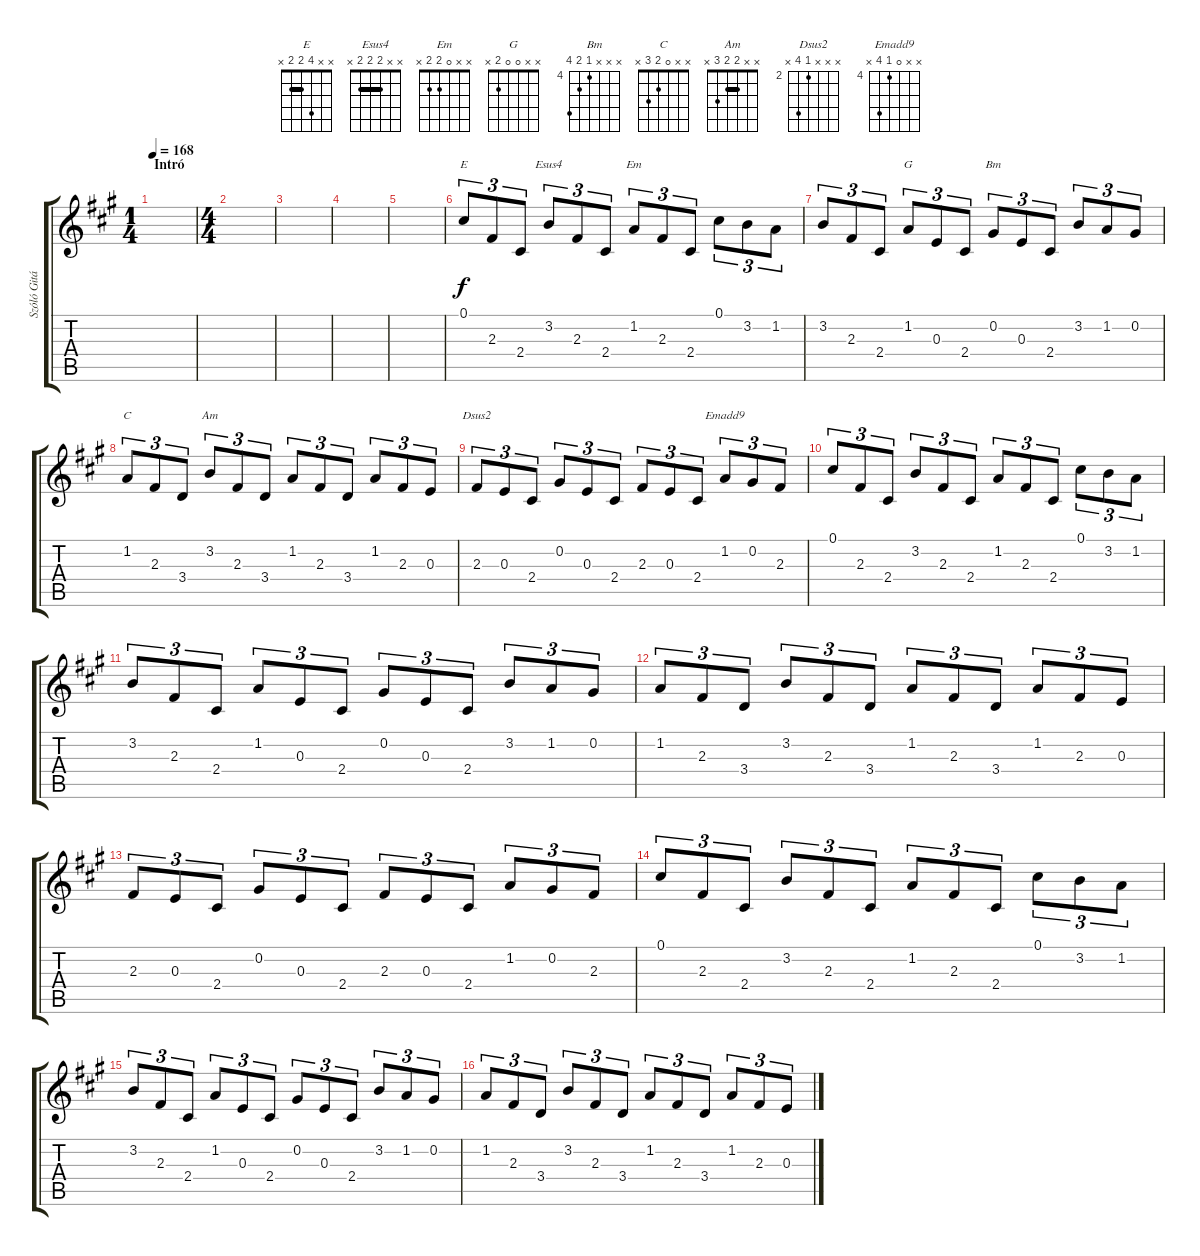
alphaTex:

\track ("Szóló Gitár" "Szóló Gitá") {instrument overdrivenguitar}
\staff {score tabs}
\tuning (Db4 Ab3 E3 B2 Gb2 Db2) {hide}
\chord ("E" x x 4 2 2 x) {barre 2}
\chord ("Esus4" x x 2 2 2 x) {barre 2}
\chord ("Em" x x 0 2 2 x)
\chord ("G" x x 0 0 2 x)
\chord ("Bm" x x x 4 5 7) {firstfret 4}
\chord ("C" x x 0 2 3 x)
\chord ("Am" x x 2 2 3 x) {barre 2}
\chord ("Dsus2" x x x 2 5 x) {firstfret 2}
\chord ("Emadd9" x x 0 4 7 x) {firstfret 4}
\ts (1 4)
\section ("" "Intró")
\tempo 168
\tempo 100
\tempo 168
\clef g2
\ks f#minor
|
\ts (4 4)
|
|
|
|
0.1.8{tu (3 2) ch "E"} 2.3.8{tu (3 2)} 2.4.8{tu (3 2)} 3.2.8{tu (3 2) ch "Esus4"} 2.3.8{tu (3 2)} 2.4.8{tu (3 2)} 1.2.8{tu (3 2) ch "Em"} 2.3.8{tu (3 2)} 2.4.8{tu (3 2)} 0.1.8{tu (3 2)} 3.2.8{tu (3 2)} 1.2.8{tu (3 2)} |
3.2.8{tu (3 2)} 2.3.8{tu (3 2)} 2.4.8{tu (3 2)} 1.2.8{tu (3 2) ch "G"} 0.3.8{tu (3 2)} 2.4.8{tu (3 2)} 0.2.8{tu (3 2) ch "Bm"} 0.3.8{tu (3 2)} 2.4.8{tu (3 2)} 3.2.8{tu (3 2)} 1.2.8{tu (3 2)} 0.2.8{tu (3 2)} |
1.2.8{tu (3 2) ch "C"} 2.3.8{tu (3 2)} 3.4.8{tu (3 2)} 3.2.8{tu (3 2) ch "Am"} 2.3.8{tu (3 2)} 3.4.8{tu (3 2)} 1.2.8{tu (3 2)} 2.3.8{tu (3 2)} 3.4.8{tu (3 2)} 1.2.8{tu (3 2)} 2.3.8{tu (3 2)} 0.3.8{tu (3 2)} |
2.3.8{tu (3 2) ch "Dsus2"} 0.3.8{tu (3 2)} 2.4.8{tu (3 2)} 0.2.8{tu (3 2)} 0.3.8{tu (3 2)} 2.4.8{tu (3 2)} 2.3.8{tu (3 2)} 0.3.8{tu (3 2)} 2.4.8{tu (3 2)} 1.2.8{tu (3 2) ch "Emadd9"} 0.2.8{tu (3 2)} 2.3.8{tu (3 2)} |
0.1.8{tu (3 2)} 2.3.8{tu (3 2)} 2.4.8{tu (3 2)} 3.2.8{tu (3 2)} 2.3.8{tu (3 2)} 2.4.8{tu (3 2)} 1.2.8{tu (3 2)} 2.3.8{tu (3 2)} 2.4.8{tu (3 2)} 0.1.8{tu (3 2)} 3.2.8{tu (3 2)} 1.2.8{tu (3 2)} |
3.2.8{tu (3 2)} 2.3.8{tu (3 2)} 2.4.8{tu (3 2)} 1.2.8{tu (3 2)} 0.3.8{tu (3 2)} 2.4.8{tu (3 2)} 0.2.8{tu (3 2)} 0.3.8{tu (3 2)} 2.4.8{tu (3 2)} 3.2.8{tu (3 2)} 1.2.8{tu (3 2)} 0.2.8{tu (3 2)} |
1.2.8{tu (3 2)} 2.3.8{tu (3 2)} 3.4.8{tu (3 2)} 3.2.8{tu (3 2)} 2.3.8{tu (3 2)} 3.4.8{tu (3 2)} 1.2.8{tu (3 2)} 2.3.8{tu (3 2)} 3.4.8{tu (3 2)} 1.2.8{tu (3 2)} 2.3.8{tu (3 2)} 0.3.8{tu (3 2)} |
2.3.8{tu (3 2)} 0.3.8{tu (3 2)} 2.4.8{tu (3 2)} 0.2.8{tu (3 2)} 0.3.8{tu (3 2)} 2.4.8{tu (3 2)} 2.3.8{tu (3 2)} 0.3.8{tu (3 2)} 2.4.8{tu (3 2)} 1.2.8{tu (3 2)} 0.2.8{tu (3 2)} 2.3.8{tu (3 2)} |
0.1.8{tu (3 2)} 2.3.8{tu (3 2)} 2.4.8{tu (3 2)} 3.2.8{tu (3 2)} 2.3.8{tu (3 2)} 2.4.8{tu (3 2)} 1.2.8{tu (3 2)} 2.3.8{tu (3 2)} 2.4.8{tu (3 2)} 0.1.8{tu (3 2)} 3.2.8{tu (3 2)} 1.2.8{tu (3 2)} |
3.2.8{tu (3 2)} 2.3.8{tu (3 2)} 2.4.8{tu (3 2)} 1.2.8{tu (3 2)} 0.3.8{tu (3 2)} 2.4.8{tu (3 2)} 0.2.8{tu (3 2)} 0.3.8{tu (3 2)} 2.4.8{tu (3 2)} 3.2.8{tu (3 2)} 1.2.8{tu (3 2)} 0.2.8{tu (3 2)} |
1.2.8{tu (3 2)} 2.3.8{tu (3 2)} 3.4.8{tu (3 2)} 3.2.8{tu (3 2)} 2.3.8{tu (3 2)} 3.4.8{tu (3 2)} 1.2.8{tu (3 2)} 2.3.8{tu (3 2)} 3.4.8{tu (3 2)} 1.2.8{tu (3 2)} 2.3.8{tu (3 2)} 0.3.8{tu (3 2)}
